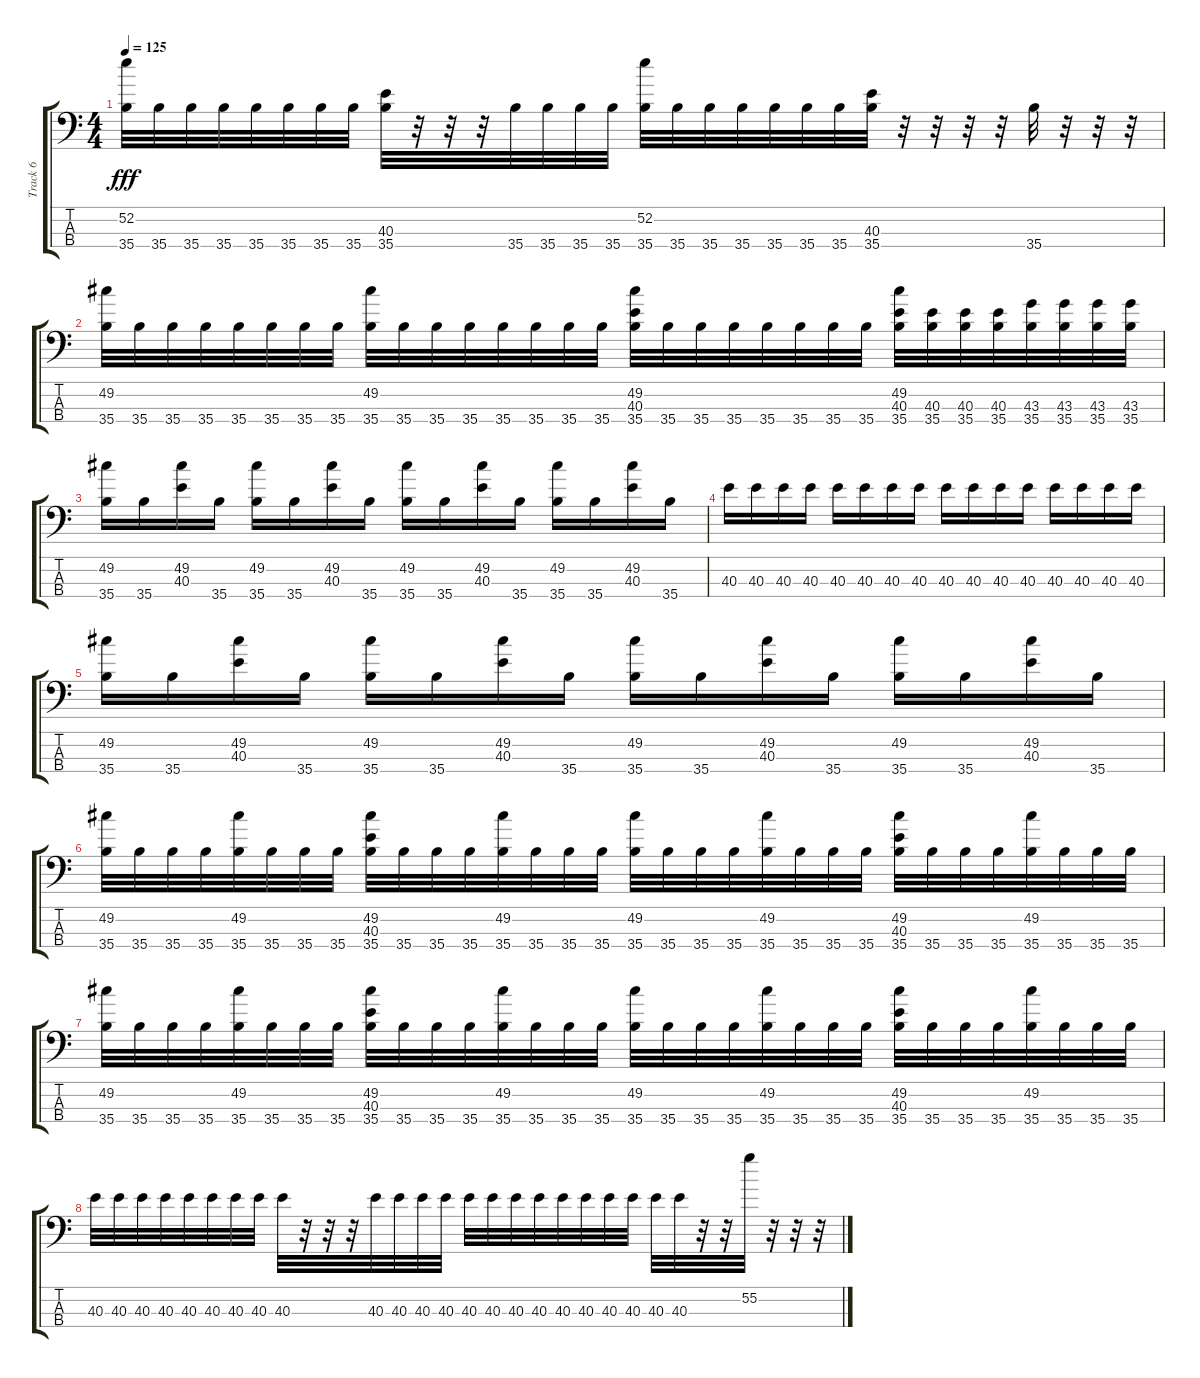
\track ("Track 6" "Track 6") {instrument acousticgrandpiano}
\staff {score tabs}
\tuning (C-1 C-1 C-1 C-1) {hide}
\ts (4 4)
\tempo 125
\clef f4
\ks c
(52.2 35.4).32{dy fff} 35.4.32 35.4.32 35.4.32 35.4.32 35.4.32 35.4.32 35.4.32 (40.3 35.4).32 r.32 r.32 r.32 35.4.32 35.4.32 35.4.32 35.4.32 (52.2 35.4).32 35.4.32 35.4.32 35.4.32 35.4.32 35.4.32 35.4.32 (40.3 35.4).32 r.32 r.32 r.32 r.32 35.4.32 r.32 r.32 r.32 |
(49.2 35.4).32 35.4.32 35.4.32 35.4.32 35.4.32 35.4.32 35.4.32 35.4.32 (49.2 35.4).32 35.4.32 35.4.32 35.4.32 35.4.32 35.4.32 35.4.32 35.4.32 (49.2 40.3 35.4).32 35.4.32 35.4.32 35.4.32 35.4.32 35.4.32 35.4.32 35.4.32 (49.2 40.3 35.4).32 (40.3 35.4).32 (40.3 35.4).32 (40.3 35.4).32 (43.3 35.4).32 (43.3 35.4).32 (43.3 35.4).32 (43.3 35.4).32 |
(49.2 35.4).16 35.4.16 (49.2 40.3).16 35.4.16 (49.2 35.4).16 35.4.16 (49.2 40.3).16 35.4.16 (49.2 35.4).16 35.4.16 (49.2 40.3).16 35.4.16 (49.2 35.4).16 35.4.16 (49.2 40.3).16 35.4.16 |
40.3.16 40.3.16 40.3.16 40.3.16 40.3.16 40.3.16 40.3.16 40.3.16 40.3.16 40.3.16 40.3.16 40.3.16 40.3.16 40.3.16 40.3.16 40.3.16 |
(49.2 35.4).16 35.4.16 (49.2 40.3).16 35.4.16 (49.2 35.4).16 35.4.16 (49.2 40.3).16 35.4.16 (49.2 35.4).16 35.4.16 (49.2 40.3).16 35.4.16 (49.2 35.4).16 35.4.16 (49.2 40.3).16 35.4.16 |
(49.2 35.4).32 35.4.32 35.4.32 35.4.32 (49.2 35.4).32 35.4.32 35.4.32 35.4.32 (49.2 40.3 35.4).32 35.4.32 35.4.32 35.4.32 (49.2 35.4).32 35.4.32 35.4.32 35.4.32 (49.2 35.4).32 35.4.32 35.4.32 35.4.32 (49.2 35.4).32 35.4.32 35.4.32 35.4.32 (49.2 40.3 35.4).32 35.4.32 35.4.32 35.4.32 (49.2 35.4).32 35.4.32 35.4.32 35.4.32 |
(49.2 35.4).32 35.4.32 35.4.32 35.4.32 (49.2 35.4).32 35.4.32 35.4.32 35.4.32 (49.2 40.3 35.4).32 35.4.32 35.4.32 35.4.32 (49.2 35.4).32 35.4.32 35.4.32 35.4.32 (49.2 35.4).32 35.4.32 35.4.32 35.4.32 (49.2 35.4).32 35.4.32 35.4.32 35.4.32 (49.2 40.3 35.4).32 35.4.32 35.4.32 35.4.32 (49.2 35.4).32 35.4.32 35.4.32 35.4.32 |
40.3.32 40.3.32 40.3.32 40.3.32 40.3.32 40.3.32 40.3.32 40.3.32 40.3.32 r.32 r.32 r.32 40.3.32 40.3.32 40.3.32 40.3.32 40.3.32 40.3.32 40.3.32 40.3.32 40.3.32 40.3.32 40.3.32 40.3.32 40.3.32 40.3.32 r.32 r.32 55.2.32 r.32 r.32 r.32
